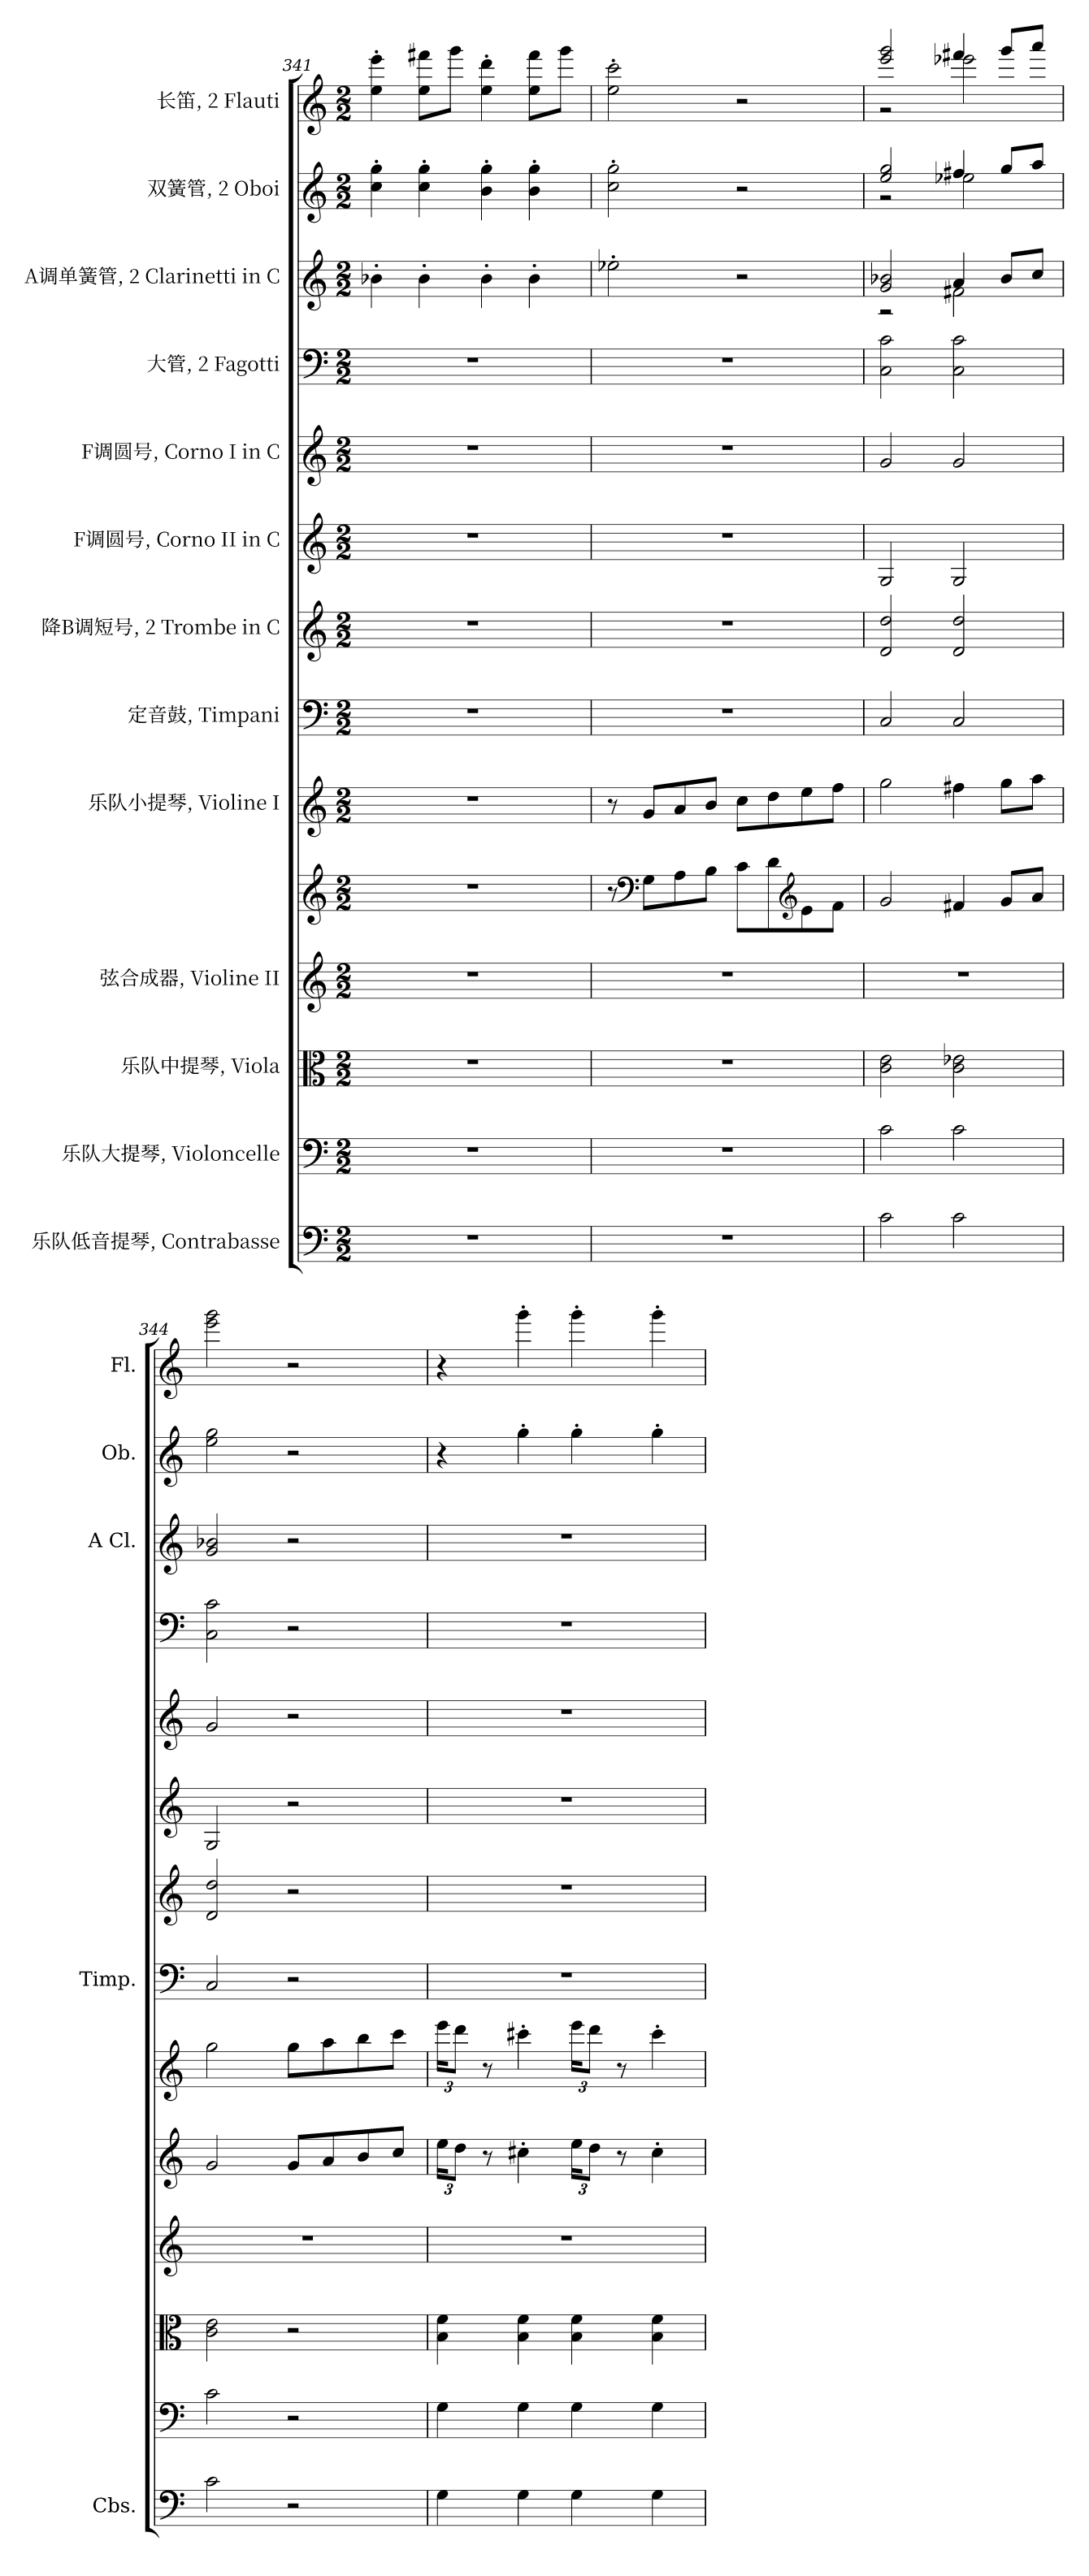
**kern	**kern	**kern	**kern	**kern	**kern	**kern	**kern	**kern	**kern	**kern	**kern	**kern	**kern
*part13	*part12	*part11	*part10	*part10	*part9	*part8	*part7	*part6	*part5	*part4	*part3	*part2	*part1
*staff14	*staff13	*staff12	*staff11	*staff10	*staff9	*staff8	*staff7	*staff6	*staff5	*staff4	*staff3	*staff2	*staff1
*I"乐队低音提琴, Contrabasse	*I"乐队大提琴, Violoncelle	*I"乐队中提琴, Viola	*I"弦合成器, Violine II	*	*I"乐队小提琴, Violine I	*I"定音鼓, Timpani	*I"降B调短号, 2 Trombe in C	*I"F调圆号, Corno II in C	*I"F调圆号, Corno I in C	*I"大管, 2 Fagotti	*I"A调单簧管, 2 Clarinetti in C	*I"双簧管, 2 Oboi	*I"长笛, 2 Flauti
*I'Cbs.	*	*	*	*	*	*I'Timp.	*	*	*	*	*I'A Cl.	*I'Ob.	*I'Fl.
!!LO:PB:g=z
*clefF4	*clefF4	*clefC3	*clefG2	*clefG2	*clefG2	*clefF4	*clefG2	*clefG2	*clefG2	*clefF4	*clefG2	*clefG2	*clefG2
*ITrd7c12	*	*	*	*	*	*	*ITrd1c2	*ITrd4c7	*ITrd4c7	*	*ITrd2c3	*	*
*k[]	*k[]	*k[]	*k[]	*k[]	*k[]	*k[]	*k[b-e-]	*k[b-]	*k[b-]	*k[]	*k[f#c#g#]	*k[]	*k[]
*M2/2	*M2/2	*M2/2	*M2/2	*M2/2	*M2/2	*M2/2	*M2/2	*M2/2	*M2/2	*M2/2	*M2/2	*M2/2	*M2/2
=341	=341	=341	=341	=341	=341	=341	=341	=341	=341	=341	=341	=341	=341
1r	1r	1r	1r	1r	1r	1r	1r	1r	1r	1r	4gn'\	4cc\' 4gg\'	4ee\' 4eee\'
.	.	.	.	.	.	.	.	.	.	.	4g'\	4cc\' 4gg\'	8ee\ 8fff#X\L
.	.	.	.	.	.	.	.	.	.	.	.	.	8ggg\J
.	.	.	.	.	.	.	.	.	.	.	4g'\	4b\' 4gg\'	4ee\' 4ddd\'
.	.	.	.	.	.	.	.	.	.	.	4g'\	4b\' 4gg\'	8ee\ 8fff#\L
.	.	.	.	.	.	.	.	.	.	.	.	.	8ggg\J
=342	=342	=342	=342	=342	=342	=342	=342	=342	=342	=342	=342	=342	=342
*	*	*	*	*	*	*	*	*	*	*	*	*	*MM245
1r	1r	1r	1r	8r	8r	1r	1r	1r	1r	1r	2ccn'\	2cc\' 2gg\'	2ee\' 2ccc\'
*	*	*	*	*clefF4	*	*	*	*	*	*	*	*	*
.	.	.	.	8G\L	8g/L	.	.	.	.	.	.	.	.
.	.	.	.	8A\	8a/	.	.	.	.	.	.	.	.
.	.	.	.	8B\J	8b/J	.	.	.	.	.	.	.	.
*	*	*	*	*	*	*	*	*	*	*	*	*	*MM260
.	.	.	.	8c\L	8cc\L	.	.	.	.	.	2r	2r	2r
.	.	.	.	8d\	8dd\	.	.	.	.	.	.	.	.
*	*	*	*	*clefG2	*	*	*	*	*	*	*	*	*
.	.	.	.	8e\	8ee\	.	.	.	.	.	.	.	.
.	.	.	.	8f\J	8ff\J	.	.	.	.	.	.	.	.
=343	=343	=343	=343	=343	=343	=343	=343	=343	=343	=343	=343	=343	=343
*	*	*	*	*	*	*	*	*	*	*	*	*	*MM245
*	*	*	*	*	*	*	*	*	*	*	*^	*^	*^
2C\	2c\	2c\ 2e\	1r	2g/	2gg\	2C/	2c/ 2cc/	2C/	2c/	2C\ 2c\	2e/ 2gn/	2r	2ee/ 2gg/	2r	2eee/ 2ggg/	2r
*	*	*	*	*	*	*	*	*	*	*	*	*	*	*	*MM260	*
2C\	2c\	2c\ 2e-X\	.	4f#X/	4ff#X\	2C/	2c/ 2cc/	2C/	2c/	2C\ 2c\	4f#/	2d#X\	4ff#X/	2ee-X\	4fff#X/	2eee-X\
.	.	.	.	8g/L	8gg\L	.	.	.	.	.	8g/L	.	8gg/L	.	8ggg/L	.
.	.	.	.	8a/J	8aa\J	.	.	.	.	.	8a/J	.	8aa/J	.	8aaa/J	.
*	*	*	*	*	*	*	*	*	*	*	*v	*v	*	*	*v	*v
*	*	*	*	*	*	*	*	*	*	*	*	*v	*v	*
=344	=344	=344	=344	=344	=344	=344	=344	=344	=344	=344	=344	=344	=344
*	*	*	*	*	*	*	*	*	*	*	*	*	*MM245
2C\	2c\	2c\ 2e\	1r	2g/	2gg\	2C/	2c/ 2cc/	2C/	2c/	2C\ 2c\	2e/ 2gn/	2ee\ 2gg\	2eee\ 2ggg\
*	*	*	*	*	*	*	*	*	*	*	*	*	*MM260
2r	2r	2r	.	8g/L	8gg\L	2r	2r	2r	2r	2r	2r	2r	2r
.	.	.	.	8a/	8aa\	.	.	.	.	.	.	.	.
.	.	.	.	8b/	8bb\	.	.	.	.	.	.	.	.
.	.	.	.	8cc/J	8ccc\J	.	.	.	.	.	.	.	.
!!LO:PB:g=z
=345	=345	=345	=345	=345	=345	=345	=345	=345	=345	=345	=345	=345	=345
*	*	*	*	*Xbrackettup	*Xbrackettup	*	*	*	*	*	*	*	*
*	*	*	*	*	*	*	*	*	*	*	*	*	*MM250
4GG\	4G\	4B\ 4f\	1r	24ee\KL	24eee\KL	1r	1r	1r	1r	1r	1r	4r	4r
.	.	.	.	12dd\J	12ddd\J	.	.	.	.	.	.	.	.
.	.	.	.	8r	8r	.	.	.	.	.	.	.	.
4GG\	4G\	4B\ 4f\	.	4cc#X'\	4ccc#X'\	.	.	.	.	.	.	4gg'\	4ggg'\
4GG\	4G\	4B\ 4f\	.	24ee\KL	24eee\KL	.	.	.	.	.	.	4gg'\	4ggg'\
.	.	.	.	12dd\J	12ddd\J	.	.	.	.	.	.	.	.
.	.	.	.	8r	8r	.	.	.	.	.	.	.	.
4GG\	4G\	4B\ 4f\	.	4cc#'\	4ccc#'\	.	.	.	.	.	.	4gg'\	4ggg'\
=	=	=	=	=	=	=	=	=	=	=	=	=	=
*-	*-	*-	*-	*-	*-	*-	*-	*-	*-	*-	*-	*-	*-
